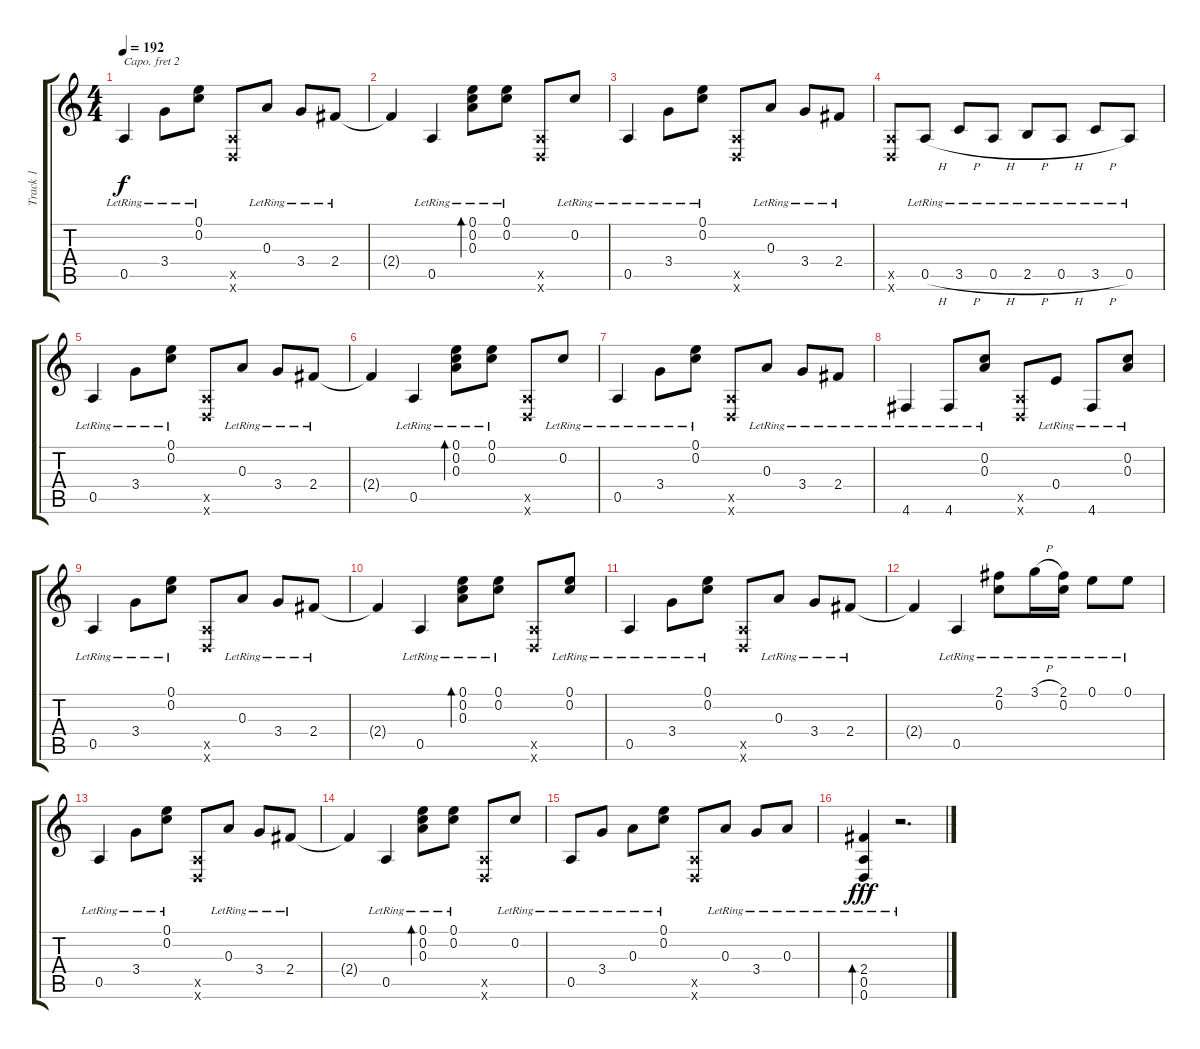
\track ("Track 1" "Track 1") {instrument acousticguitarsteel}
\staff {score tabs}
\capo 2
\tuning (D4 Bb3 G3 D3 G2 C2) {hide}
\ts (4 4)
\tempo 192
\clef g2
\ks c
0.5{lr}.4{dy f} 3.4{lr}.8 (0.1{lr} 0.2{lr}).8 (0.5{x} 0.6{x}).8 0.3{lr}.8 3.4{lr}.8 2.4{lr}.8 |
2.4{t}.4 0.5{lr}.4 (0.1{lr} 0.2{lr} 0.3{lr}).8{bd 30} (0.1{lr} 0.2{lr}).8 (0.5{x} 0.6{x}).8 0.2{lr}.8 |
0.5{lr}.4 3.4{lr}.8 (0.1{lr} 0.2{lr}).8 (0.5{x} 0.6{x}).8 0.3{lr}.8 3.4{lr}.8 2.4{lr}.8 |
(0.5{x} 0.6{x}).8 0.5{h lr}.8 3.5{h lr}.8 0.5{h lr}.8 2.5{h lr}.8 0.5{h lr}.8 3.5{h lr}.8 0.5{lr}.8 |
0.5{lr}.4 3.4{lr}.8 (0.1{lr} 0.2{lr}).8 (0.5{x} 0.6{x}).8 0.3{lr}.8 3.4{lr}.8 2.4{lr}.8 |
2.4{t}.4 0.5{lr}.4 (0.1{lr} 0.2{lr} 0.3{lr}).8{bd 30} (0.1{lr} 0.2{lr}).8 (0.5{x} 0.6{x}).8 0.2{lr}.8 |
0.5{lr}.4 3.4{lr}.8 (0.1{lr} 0.2{lr}).8 (0.5{x} 0.6{x}).8 0.3{lr}.8 3.4{lr}.8 2.4{lr}.8 |
4.6{lr}.4 4.6{lr}.8 (0.2{lr} 0.3{lr}).8 (0.5{x} 0.6{x}).8 0.4{lr}.8 4.6{lr}.8 (0.2{lr} 0.3{lr}).8 |
0.5{lr}.4 3.4{lr}.8 (0.1{lr} 0.2{lr}).8 (0.5{x} 0.6{x}).8 0.3{lr}.8 3.4{lr}.8 2.4{lr}.8 |
2.4{t}.4 0.5{lr}.4 (0.1{lr} 0.2{lr} 0.3{lr}).8{bd 30} (0.1{lr} 0.2{lr}).8 (0.5{x} 0.6{x}).8 (0.1{lr} 0.2{lr}).8 |
0.5{lr}.4 3.4{lr}.8 (0.1{lr} 0.2{lr}).8 (0.5{x} 0.6{x}).8 0.3{lr}.8 3.4{lr}.8 2.4{lr}.8 |
2.4{t}.4 0.5{lr}.4 (2.1{lr} 0.2{lr}).8 3.1{h lr}.16 (2.1{lr} 0.2{lr}).16 0.1{lr}.8 0.1{lr}.8 |
0.5{lr}.4 3.4{lr}.8 (0.1{lr} 0.2{lr}).8 (0.5{x} 0.6{x}).8 0.3{lr}.8 3.4{lr}.8 2.4{lr}.8 |
2.4{t}.4 0.5{lr}.4 (0.1{lr} 0.2{lr} 0.3{lr}).8{bd 30} (0.1{lr} 0.2{lr}).8 (0.5{x} 0.6{x}).8 0.2{lr}.8 |
0.5{lr}.8 3.4{lr}.8 0.3{lr}.8 (0.1{lr} 0.2{lr}).8 (0.5{x} 0.6{x}).8 0.3{lr}.8 3.4{lr}.8 0.3{lr}.8 |
(2.4{lr} 0.5{lr} 0.6{lr}).4{bd 60 dy fff} r.2{d}
